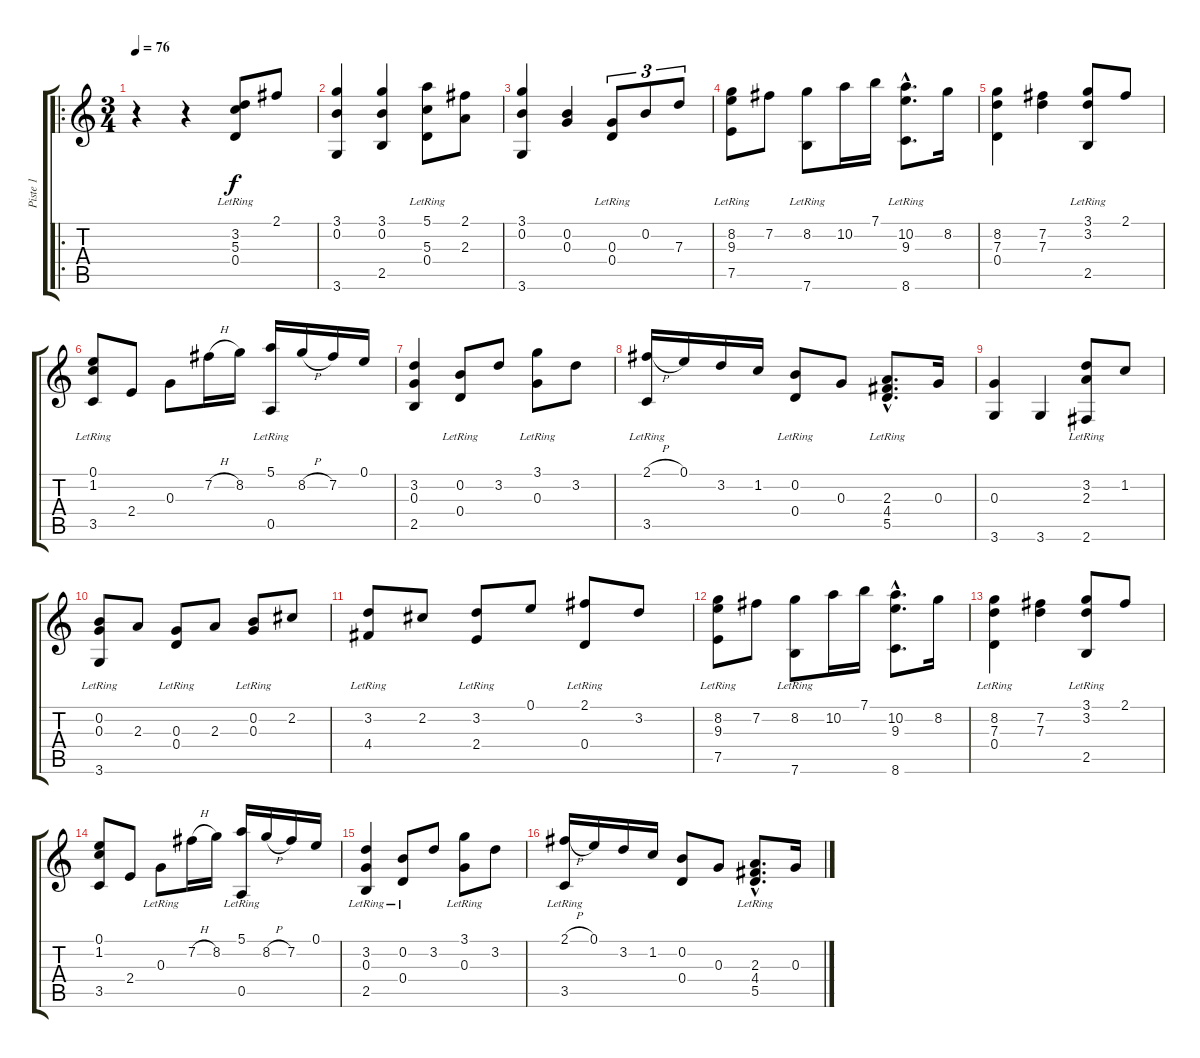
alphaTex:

\track ("Piste 1" "Piste 1") {instrument acousticguitarnylon}
\staff {score tabs}
\tuning (E4 B3 G3 D3 A2 E2) {hide}
\ro
\ts (3 4)
\tempo 76
\clef g2
\ks c
r.4{dy f instrument acousticguitarnylon} r.4 (3.2 5.3 0.4{lr}).8 2.1.8 |
(3.1 0.2 3.6).4 (3.1 0.2 2.5).4 (5.1 5.3 0.4{lr}).8 (2.1 2.3).8 |
(3.1 0.2 3.6).4 (0.2 0.3).4 (0.3 0.4{lr}).8{tu (3 2)} 0.2.8{tu (3 2)} 7.3.8{tu (3 2)} |
(8.2 9.3 7.5{lr}).8 7.2.8 (8.2 7.6{lr}).8 10.2.16 7.1.16 (10.2{hac} 9.3{hac} 8.6{hac lr}).8{d} 8.2.16 |
(8.2 7.3 0.4).4 (7.2 7.3).4 (3.1 3.2 2.5{lr}).8 2.1.8 |
(0.1 1.2 3.5{lr}).8 2.4.8 0.3.8 7.2{h}.16 8.2.16 (5.1 0.5{lr}).16 8.2{h}.16 7.2.16 0.1.16 |
(3.2 0.3 2.5).4 (0.2 0.4{lr}).8 3.2.8 (3.1 0.3{lr}).8 3.2.8 |
(2.1{h} 3.5{lr}).16 0.1.16 3.2.16 1.2.16 (0.2 0.4{lr}).8 0.3.8 (2.3{hac} 4.4{hac} 5.5{hac lr}).8{d} 0.3.16 |
(0.3 3.6).4 3.6.4 (3.2 2.3 2.6{lr}).8 1.2.8 |
(0.2 0.3 3.6{lr}).8 2.3.8 (0.3 0.4{lr}).8 2.3.8 (0.2 0.3{lr}).8 2.2.8 |
(3.2 4.4{lr}).8 2.2.8 (3.2 2.4{lr}).8 0.1.8 (2.1 0.4{lr}).8 3.2.8 |
(8.2 9.3 7.5{lr}).8 7.2.8 (8.2 7.6{lr}).8 10.2.16 7.1.16 (10.2{hac} 9.3{hac} 8.6{hac}).8{d} 8.2.16 |
(8.2 7.3 0.4{lr}).4 (7.2 7.3).4 (3.1 3.2 2.5{lr}).8 2.1.8 |
(0.1 1.2 3.5).8 2.4.8 0.3{lr}.8 7.2{h}.16 8.2.16 (5.1 0.5{lr}).16 8.2{h}.16 7.2.16 0.1.16 |
(3.2 0.3 2.5{lr}).4 (0.2 0.4{lr}).8 3.2.8 (3.1 0.3{lr}).8 3.2.8 |
(2.1{h} 3.5{lr}).16 0.1.16 3.2.16 1.2.16 (0.2 0.4).8 0.3.8 (2.3{hac} 4.4{hac lr} 5.5{hac}).8{d} 0.3.16
